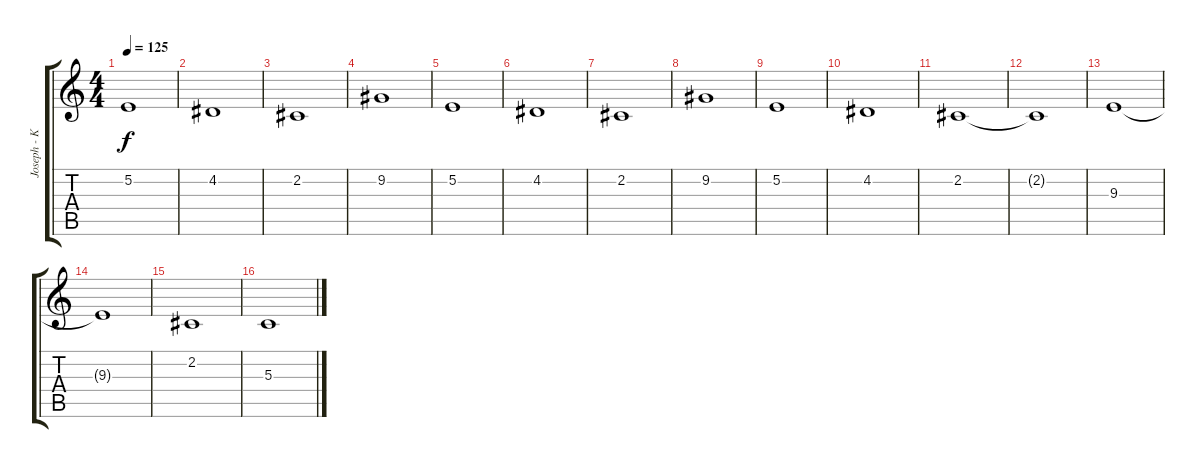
\track ("Joseph - Keyboard" "Joseph - K") {instrument lead1square}
\staff {score tabs}
\tuning (E4 B3 G3 D3 A2 E2) {hide}
\ts (4 4)
\tempo 125
\clef g2
\ks c
5.2.1{dy f} |
4.2.1 |
2.2.1 |
9.2.1 |
5.2.1 |
4.2.1 |
2.2.1 |
9.2.1 |
5.2.1 |
4.2.1 |
2.2.1 |
2.2{t}.1 |
9.3.1 |
9.3{t}.1 |
2.2.1 |
5.3.1
